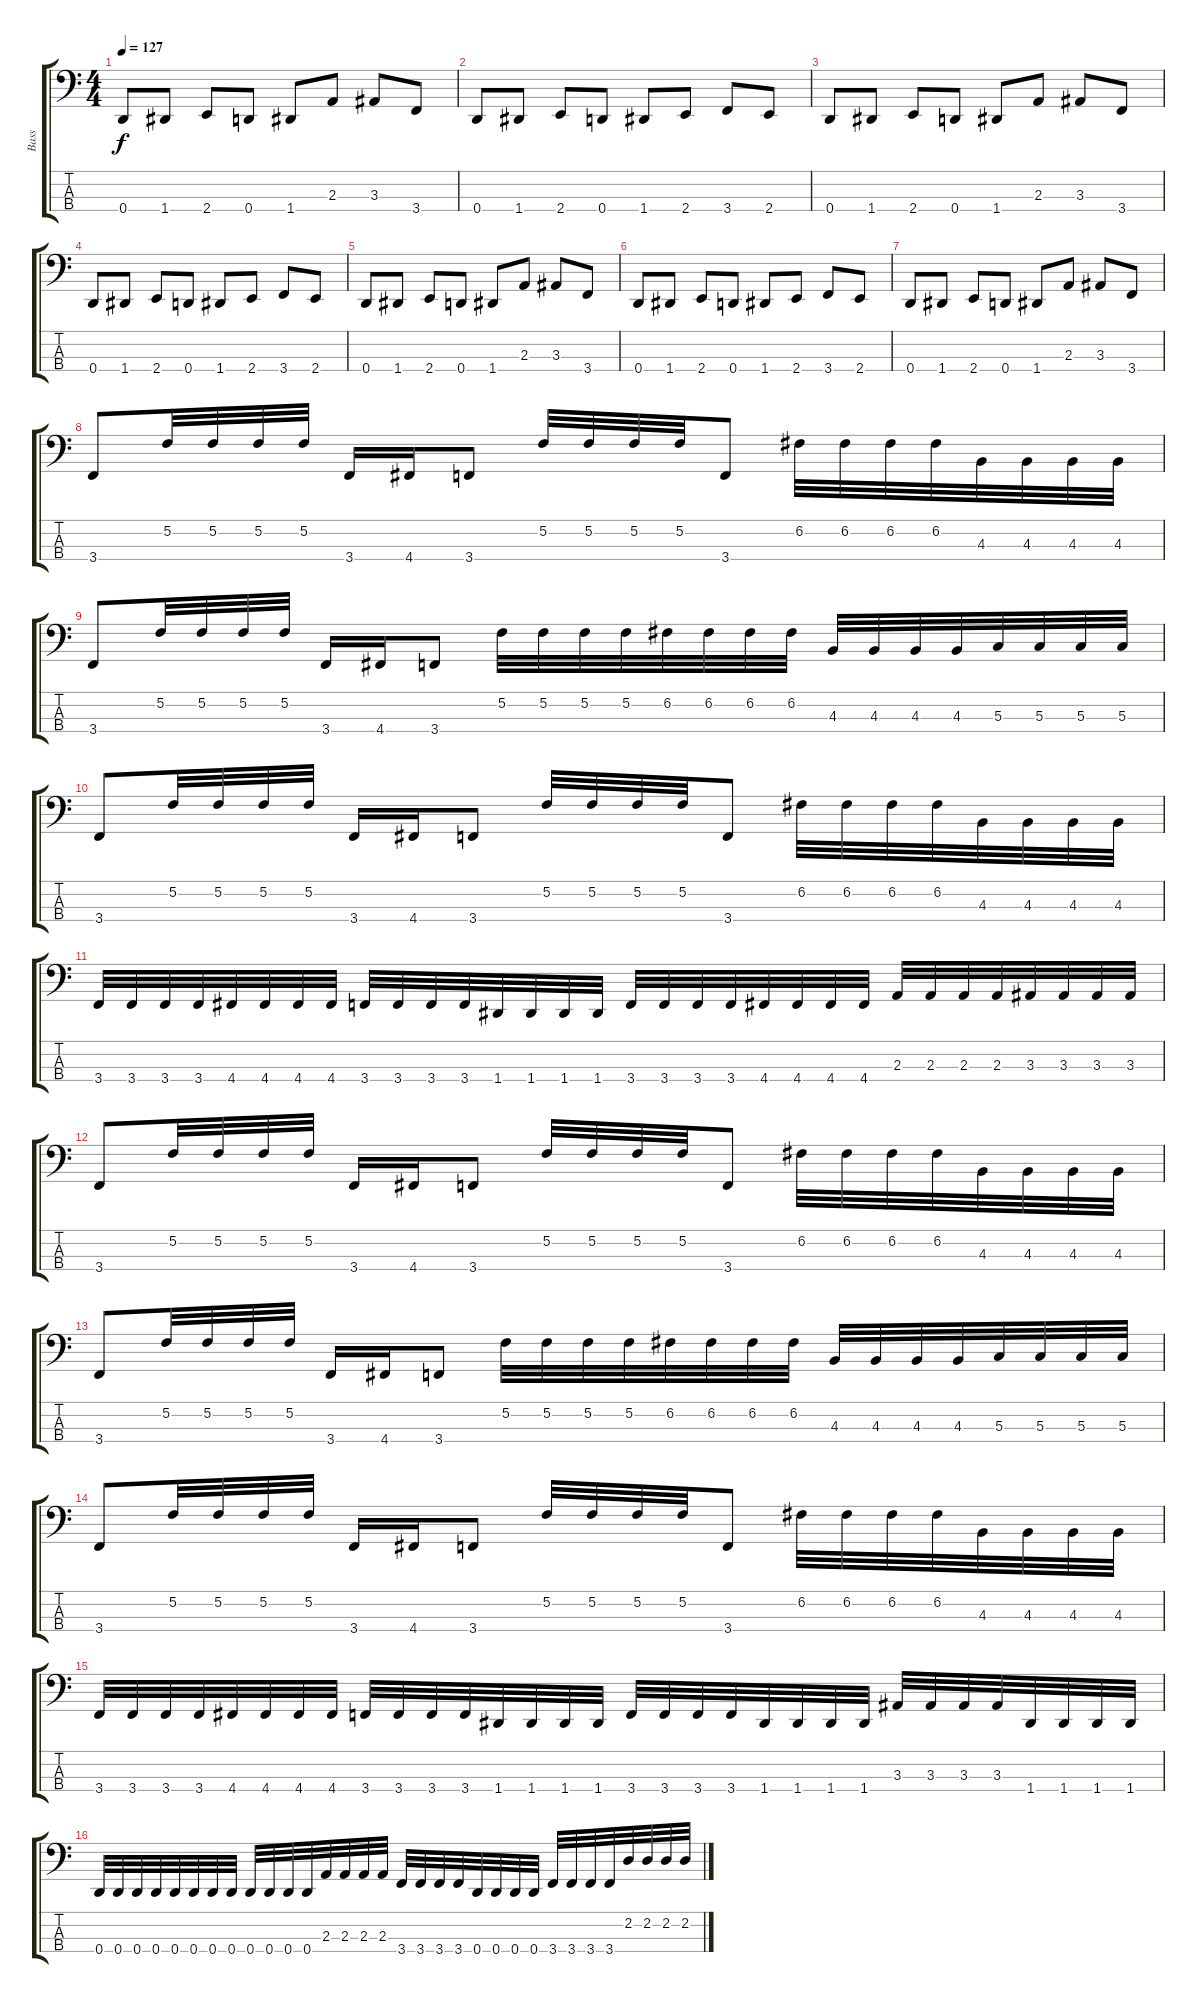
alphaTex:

\track ("Bass" "Bass") {instrument electricbassfinger}
\staff {score tabs}
\tuning (F2 C2 G1 D1) {hide}
\ts (4 4)
\tempo 127
\clef f4
\ks c
0.4.8{dy f} 1.4.8 2.4.8 0.4.8 1.4.8 2.3.8 3.3.8 3.4.8 |
0.4.8 1.4.8 2.4.8 0.4.8 1.4.8 2.4.8 3.4.8 2.4.8 |
0.4.8 1.4.8 2.4.8 0.4.8 1.4.8 2.3.8 3.3.8 3.4.8 |
0.4.8 1.4.8 2.4.8 0.4.8 1.4.8 2.4.8 3.4.8 2.4.8 |
0.4.8 1.4.8 2.4.8 0.4.8 1.4.8 2.3.8 3.3.8 3.4.8 |
0.4.8 1.4.8 2.4.8 0.4.8 1.4.8 2.4.8 3.4.8 2.4.8 |
0.4.8 1.4.8 2.4.8 0.4.8 1.4.8 2.3.8 3.3.8 3.4.8 |
3.4.8 5.2.32 5.2.32 5.2.32 5.2.32 3.4.16 4.4.16 3.4.8 5.2.32 5.2.32 5.2.32 5.2.32 3.4.8 6.2.32 6.2.32 6.2.32 6.2.32 4.3.32 4.3.32 4.3.32 4.3.32 |
3.4.8 5.2.32 5.2.32 5.2.32 5.2.32 3.4.16 4.4.16 3.4.8 5.2.32 5.2.32 5.2.32 5.2.32 6.2.32 6.2.32 6.2.32 6.2.32 4.3.32 4.3.32 4.3.32 4.3.32 5.3.32 5.3.32 5.3.32 5.3.32 |
3.4.8 5.2.32 5.2.32 5.2.32 5.2.32 3.4.16 4.4.16 3.4.8 5.2.32 5.2.32 5.2.32 5.2.32 3.4.8 6.2.32 6.2.32 6.2.32 6.2.32 4.3.32 4.3.32 4.3.32 4.3.32 |
3.4.32 3.4.32 3.4.32 3.4.32 4.4.32 4.4.32 4.4.32 4.4.32 3.4.32 3.4.32 3.4.32 3.4.32 1.4.32 1.4.32 1.4.32 1.4.32 3.4.32 3.4.32 3.4.32 3.4.32 4.4.32 4.4.32 4.4.32 4.4.32 2.3.32 2.3.32 2.3.32 2.3.32 3.3.32 3.3.32 3.3.32 3.3.32 |
3.4.8 5.2.32 5.2.32 5.2.32 5.2.32 3.4.16 4.4.16 3.4.8 5.2.32 5.2.32 5.2.32 5.2.32 3.4.8 6.2.32 6.2.32 6.2.32 6.2.32 4.3.32 4.3.32 4.3.32 4.3.32 |
3.4.8 5.2.32 5.2.32 5.2.32 5.2.32 3.4.16 4.4.16 3.4.8 5.2.32 5.2.32 5.2.32 5.2.32 6.2.32 6.2.32 6.2.32 6.2.32 4.3.32 4.3.32 4.3.32 4.3.32 5.3.32 5.3.32 5.3.32 5.3.32 |
3.4.8 5.2.32 5.2.32 5.2.32 5.2.32 3.4.16 4.4.16 3.4.8 5.2.32 5.2.32 5.2.32 5.2.32 3.4.8 6.2.32 6.2.32 6.2.32 6.2.32 4.3.32 4.3.32 4.3.32 4.3.32 |
3.4.32 3.4.32 3.4.32 3.4.32 4.4.32 4.4.32 4.4.32 4.4.32 3.4.32 3.4.32 3.4.32 3.4.32 1.4.32 1.4.32 1.4.32 1.4.32 3.4.32 3.4.32 3.4.32 3.4.32 1.4.32 1.4.32 1.4.32 1.4.32 3.3.32 3.3.32 3.3.32 3.3.32 1.4.32 1.4.32 1.4.32 1.4.32 |
0.4.32 0.4.32 0.4.32 0.4.32 0.4.32 0.4.32 0.4.32 0.4.32 0.4.32 0.4.32 0.4.32 0.4.32 2.3.32 2.3.32 2.3.32 2.3.32 3.4.32 3.4.32 3.4.32 3.4.32 0.4.32 0.4.32 0.4.32 0.4.32 3.4.32 3.4.32 3.4.32 3.4.32 2.2.32 2.2.32 2.2.32 2.2.32
